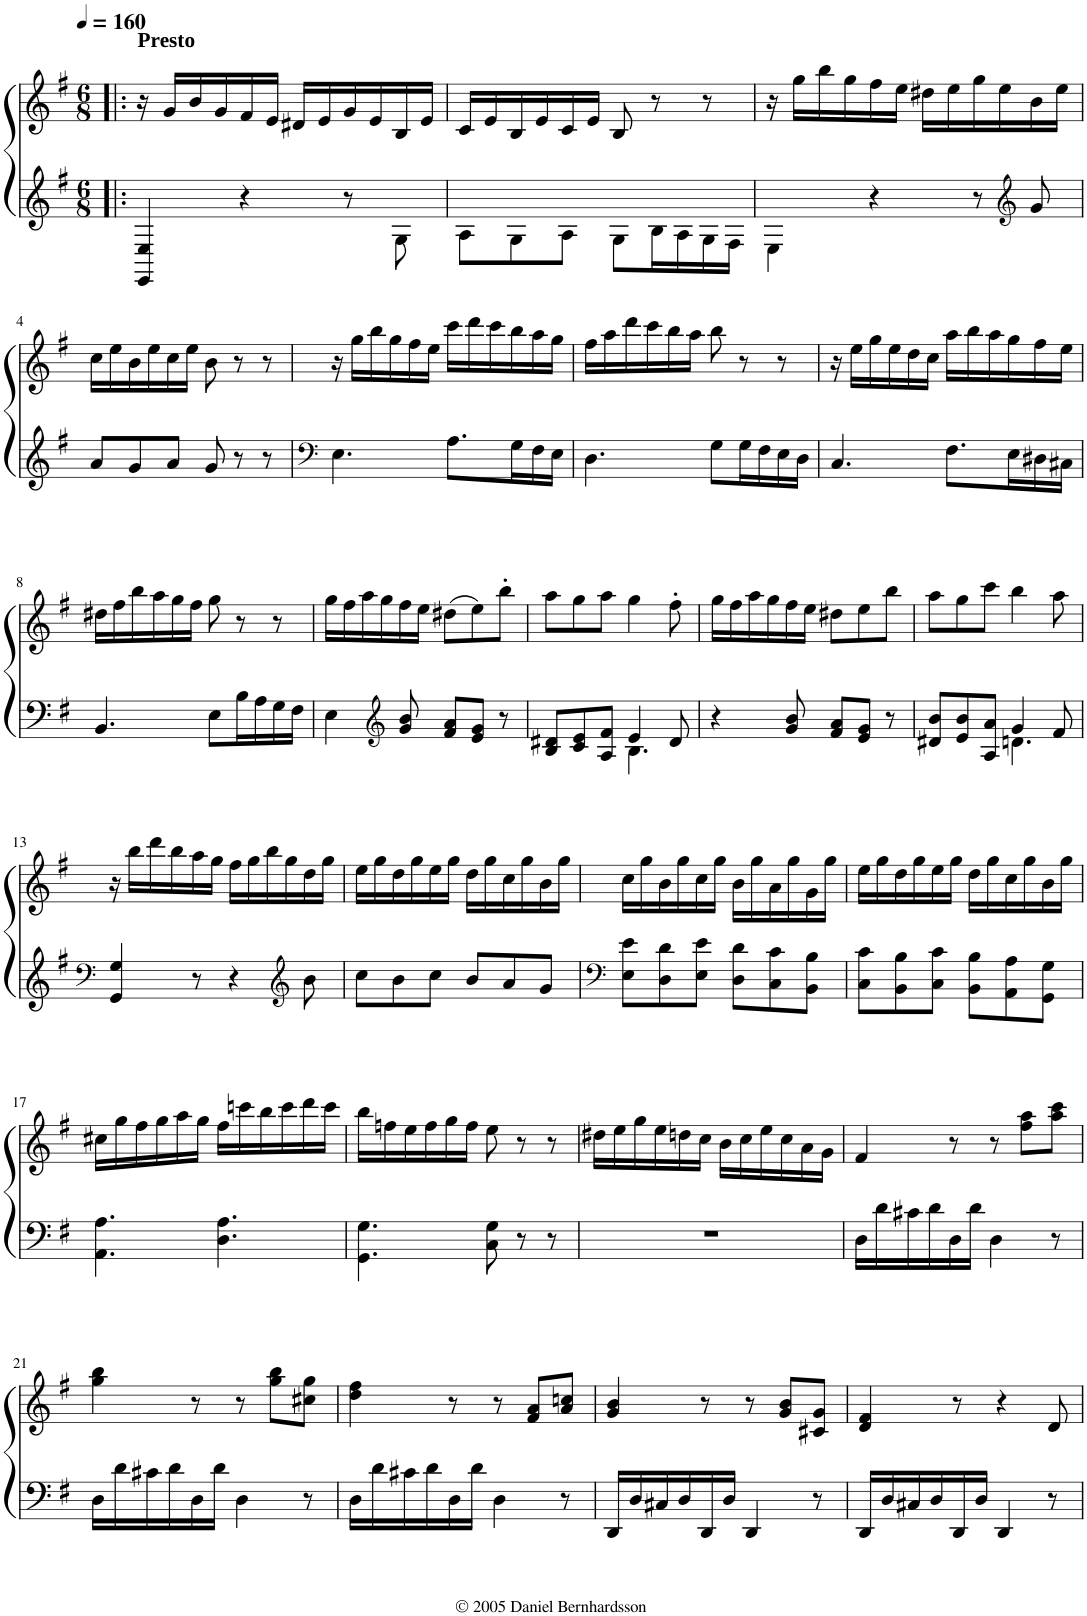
**kern	**kern
*part1	*part1
*staff2	*staff1
*I"Piano	*
*I'Pno.	*
*clefG2	*clefG2
*k[f#]	*k[f#]
*G:	*G:
*M6/8	*M6/8
*MM160	*MM160
=1!|:	=1!|:
!	!LO:TX:a:B:t=Presto
4EE/ 4E/	16r
.	16g/LL
.	16b/
.	16g/
4r	16f#/
.	16e/JJ
.	16d#X/LL
.	16e/
8r	16g/
.	16e/
8G\	16B/
.	16e/JJ
=2	=2
8A\L	16c/LL
.	16e/
8G\	16B/
.	16e/
8A\J	16c/
.	16e/JJ
8G\L	8B/
16B\L	8r
16A\	.
16G\	8r
16F#\JJ	.
=3	=3
4E\	16r
.	16gg\LL
.	16bb\
.	16gg\
4r	16ff#\
.	16ee\JJ
.	16dd#X\LL
.	16ee\
8r	16gg\
.	16ee\
*clefG2	*
8g/	16b\
.	16ee\JJ
!!LO:LB:g=z
=4	=4
8a/L	16cc\LL
.	16ee\
8g/	16b\
.	16ee\
8a/J	16cc\
.	16ee\JJ
8g/	8b\
8r	8r
8r	8r
=5	=5
*clefF4	*
4.E\	16r
.	16gg\LL
.	16bb\
.	16gg\
.	16ff#\
.	16ee\JJ
8.A\L	16ccc\LL
.	16ddd\
.	16ccc\
16G\L	16bb\
16F#\	16aa\
16E\JJ	16gg\JJ
=6	=6
4.D\	16ff#\LL
.	16aa\
.	16ddd\
.	16ccc\
.	16bb\
.	16aa\JJ
8G\L	8bb\
16G\L	8r
16F#\	.
16E\	8r
16D\JJ	.
=7	=7
4.C/	16r
.	16ee\LL
.	16gg\
.	16ee\
.	16dd\
.	16cc\JJ
8.F#\L	16aa\LL
.	16bb\
.	16aa\
16E\L	16gg\
16D#X\	16ff#\
16C#X\JJ	16ee\JJ
!!LO:LB:g=z
=8	=8
4.BB/	16dd#X\LL
.	16ff#\
.	16bb\
.	16aa\
.	16gg\
.	16ff#\JJ
8E\L	8gg\
16B\L	8r
16A\	.
16G\	8r
16F#\JJ	.
=9	=9
4E\	16gg\LL
.	16ff#\
.	16aa\
.	16gg\
*clefG2	*
8g/ 8b/	16ff#\
.	16ee\JJ
8f#/ 8a/L	(8dd#X\L
8e/ 8g/J	8ee\)
8r	8bb'\J
=10	=10
*^	*
8B/ 8d#X/L	4.ryy	8aa\L
8c/ 8e/	.	8gg\
8A/ 8f#/J	.	8aa\J
4e/	4.B\	4gg\
8d#/	.	8ff#'\
*v	*v	*
=11	=11
4r	16gg\LL
.	16ff#\
.	16aa\
.	16gg\
8g/ 8b/	16ff#\
.	16ee\JJ
8f#/ 8a/L	8dd#X\L
8e/ 8g/J	8ee\
8r	8bb\J
=12	=12
*^	*
8d#X/ 8b/L	4.ryy	8aa\L
8e/ 8b/	.	8gg\
8A/ 8a/J	.	8ccc\J
4g/	4.dn\	4bb\
8f#/	.	8aa\
*v	*v	*
!!LO:LB:g=z
=13	=13
*clefF4	*
4GG/ 4G/	16r
.	16bb\LL
.	16ddd\
.	16bb\
8r	16aa\
.	16gg\JJ
4r	16ff#\LL
.	16gg\
.	16bb\
.	16gg\
*clefG2	*
8b\	16dd\
.	16gg\JJ
=14	=14
8cc\L	16ee\LL
.	16gg\
8b\	16dd\
.	16gg\
8cc\J	16ee\
.	16gg\JJ
8b/L	16dd\LL
.	16gg\
8a/	16cc\
.	16gg\
8g/J	16b\
.	16gg\JJ
=15	=15
*clefF4	*
8E\ 8e\L	16cc\LL
.	16gg\
8D\ 8d\	16b\
.	16gg\
8E\ 8e\J	16cc\
.	16gg\JJ
8D\ 8d\L	16b\LL
.	16gg\
8C\ 8c\	16a\
.	16gg\
8BB\ 8B\J	16g\
.	16gg\JJ
=16	=16
8C\ 8c\L	16ee\LL
.	16gg\
8BB\ 8B\	16dd\
.	16gg\
8C\ 8c\J	16ee\
.	16gg\JJ
8BB\ 8B\L	16dd\LL
.	16gg\
8AA\ 8A\	16cc\
.	16gg\
8GG\ 8G\J	16b\
.	16gg\JJ
!!LO:LB:g=z
=17	=17
4.AA\ 4.A\	16cc#X\LL
.	16gg\
.	16ff#\
.	16gg\
.	16aa\
.	16gg\JJ
4.D\ 4.A\	16ff#\LL
.	16cccn\
.	16bb\
.	16ccc\
.	16ddd\
.	16ccc\JJ
=18	=18
4.GG\ 4.G\	16bb\LL
.	16ffn\
.	16ee\
.	16ff\
.	16gg\
.	16ff\JJ
8C\ 8G\	8ee\
8r	8r
8r	8r
=19	=19
2.r	16dd#X\LL
.	16ee\
.	16gg\
.	16ee\
.	16ddn\
.	16cc\JJ
.	16b\LL
.	16cc\
.	16ee\
.	16cc\
.	16a\
.	16g\JJ
=20	=20
16D\LL	4f#/
16d\	.
16c#X\	.
16d\	.
16D\	8r
16d\JJ	.
4D\	8r
.	8ff#\ 8aa\L
8r	8aa\ 8ccc\J
!!LO:LB:g=z
=21	=21
16D\LL	4gg\ 4bb\
16d\	.
16c#X\	.
16d\	.
16D\	8r
16d\JJ	.
4D\	8r
.	8gg\ 8bb\L
8r	8cc#X\ 8gg\J
=22	=22
16D\LL	4dd\ 4ff#\
16d\	.
16c#X\	.
16d\	.
16D\	8r
16d\JJ	.
4D\	8r
.	8f#/ 8a/L
8r	8a/ 8ccn/J
=23	=23
16DD/LL	4g/ 4b/
16D/	.
16C#X/	.
16D/	.
16DD/	8r
16D/JJ	.
4DD/	8r
.	8g/ 8b/L
8r	8c#X/ 8g/J
=24	=24
16DD/LL	4d/ 4f#/
16D/	.
16C#X/	.
16D/	.
16DD/	8r
16D/JJ	.
4DD/	4r
8r	8d/
=	=
*-	*-
